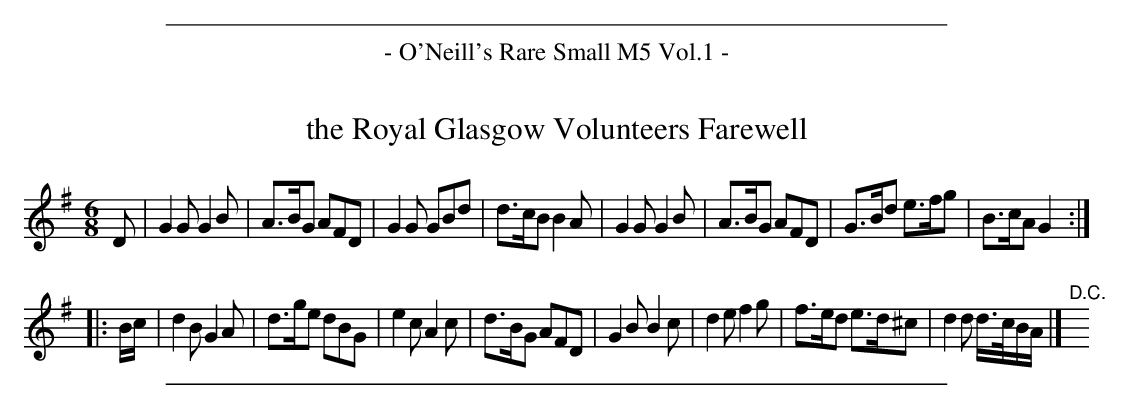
X:1
T: the Royal Glasgow Volunteers Farewell
M: 6/8
L: 1/8
K: G
D |\
G2G G2B | A>BG AFD | G2G GBd | d>cB B2A |\
G2G G2B | A>BG AFD | G>Bd e>fg | B>cA G2 ::
B/c/ |\
d2B G2A | d>ge dBG | e2c A2c | d>BG AFD |\\
G2B B2c | d2e f2g | f>ed e>d^c | d2d d/>c/B/A/ |] "^D.C."y
